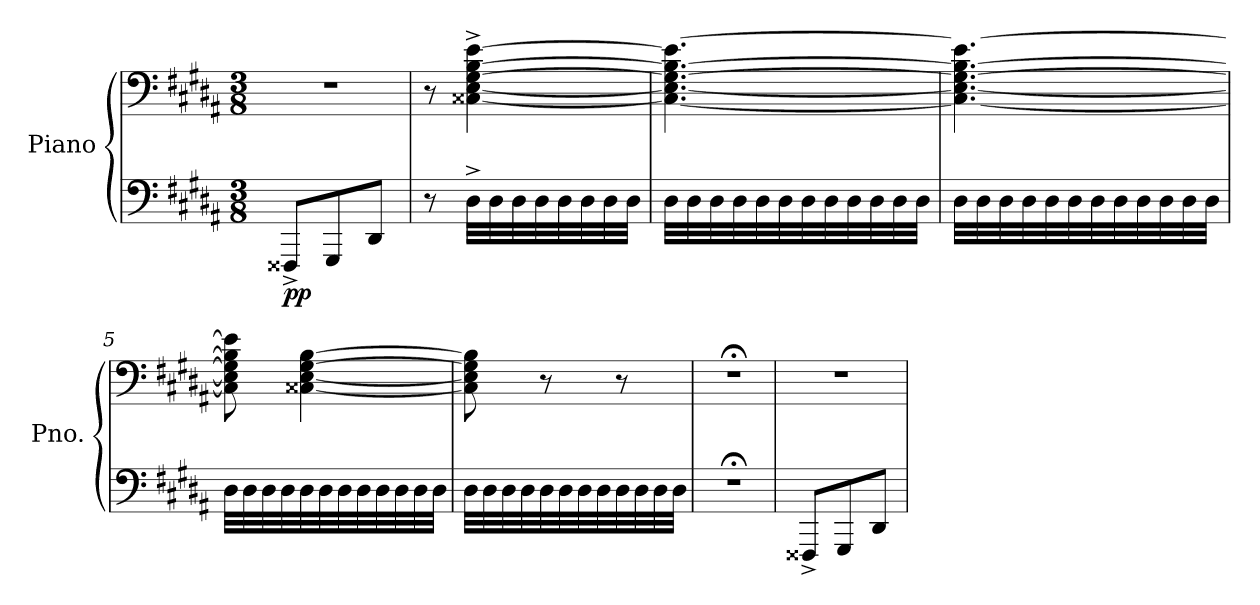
**kern	**kern	**dynam
*part1	*part1	*part1
*staff2	*staff1	*staff1/2
*I"Piano	*	*
*I'Pno.	*	*
*clefF4	*clefF4	*
*k[f#c#g#d#a#]	*k[f#c#g#d#a#]	*
*M3/8	*M3/8	*
*MM88	*MM88	*
=1	=1	=1
!	!	!LO:DY:b=2
8FFF##X^/L	4.r	pp
8GGG#/	.	.
8DD#/J	.	.
=2	=2	=2
8r	8r	.
32D#^\LLL	[4C##X\^ [4E\^ [4G#\^ [4B\^ [4e\^	.
32D#\	.	.
32D#\	.	.
32D#\	.	.
32D#\	.	.
32D#\	.	.
32D#\	.	.
32D#\JJJ	.	.
=3	=3	=3
32D#\LLL	4.C##\_ 4.E\_ 4.G#\_ 4.B\_ 4.e\_	.
32D#\	.	.
32D#\	.	.
32D#\	.	.
32D#\	.	.
32D#\	.	.
32D#\	.	.
32D#\	.	.
32D#\	.	.
32D#\	.	.
32D#\	.	.
32D#\JJJ	.	.
=4	=4	=4
32D#\LLL	4.C##\_ 4.E\_ 4.G#\_ 4.B\_ 4.e\_	.
32D#\	.	.
32D#\	.	.
32D#\	.	.
32D#\	.	.
32D#\	.	.
32D#\	.	.
32D#\	.	.
32D#\	.	.
32D#\	.	.
32D#\	.	.
32D#\JJJ	.	.
!!LO:LB:g=z
=5	=5	=5
32D#\LLL	8C##\] 8E\] 8G#\] 8B\] 8e\]	.
32D#\	.	.
32D#\	.	.
32D#\	.	.
32D#\	[4C##X\ [4E\ [4G#\ [4B\	.
32D#\	.	.
32D#\	.	.
32D#\	.	.
32D#\	.	.
32D#\	.	.
32D#\	.	.
32D#\JJJ	.	.
=6	=6	=6
32D#\LLL	8C##\] 8E\] 8G#\] 8B\]	.
32D#\	.	.
32D#\	.	.
32D#\	.	.
32D#\	8r	.
32D#\	.	.
32D#\	.	.
32D#\	.	.
32D#\	8r	.
32D#\	.	.
32D#\	.	.
32D#\JJJ	.	.
=7	=7	=7
4.r;<	4.r;<	.
=8	=8	=8
8FFF##X^/L	4.r	.
8GGG#/	.	.
8DD#/J	.	.
=	=	=
*-	*-	*-
